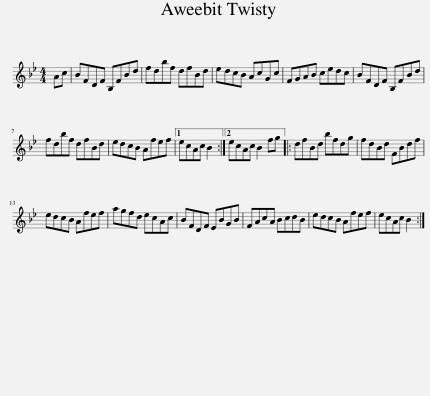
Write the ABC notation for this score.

X:1
L:1/8
M:4/4
I:linebreak $
K:Gmin
V:1 treble
V:1
 Ac | BFDF B,FBd | fdbf dfBd | edcB AcGc | FGAB cedc | %5
 BFDF B,FBd |$ fdbf dfBd | edcB Afef |1 ecAc B2 :|2 ecAc B2 fg |: %10
 dfBd bfdg | fdBd FBdf |$ edcB Afef | agfd ecAc | BFDF EBGB | %15
 FAcA BcdB | edcB Afef | ecAc B2 :| %18
